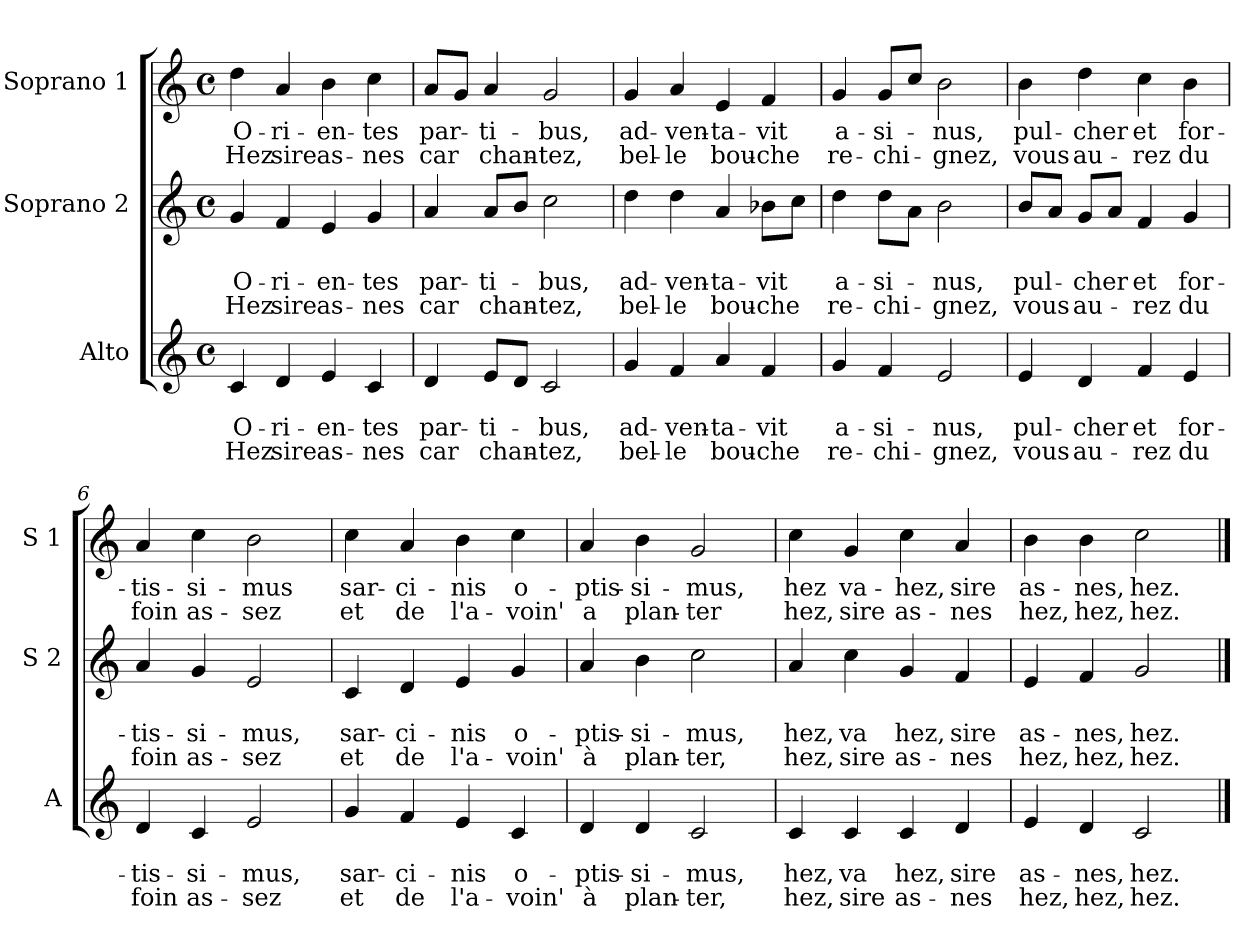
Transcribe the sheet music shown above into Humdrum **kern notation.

**kern	**text	**text	**text	**kern	**text	**text	**text	**kern	**text	**text
*part3	*part3	*part3	*part3	*part2	*part2	*part2	*part2	*part1	*part1	*part1
*staff3	*staff3	*staff3	*staff3	*staff2	*staff2	*staff2	*staff2	*staff1	*staff1	*staff1
*I"Alto	*	*	*	*I"Soprano 2	*	*	*	*I"Soprano 1	*	*
*I'A	*	*	*	*I'S 2	*	*	*	*I'S 1	*	*
*clefG2	*	*	*	*clefG2	*	*	*	*clefG2	*	*
*k[]	*	*	*	*k[]	*	*	*	*k[]	*	*
*C:	*	*	*	*C:	*	*	*	*C:	*	*
*M4/4	*	*	*	*M4/4	*	*	*	*M4/4	*	*
*met(c)	*	*	*	*met(c)	*	*	*	*met(c)	*	*
=1	=1	=1	=1	=1	=1	=1	=1	=1	=1	=1
4c/	.	O-	Hez	4g/	.	O-	Hez	4dd\	O-	Hez
4d/	.	-ri-	sire	4f/	.	-ri-	sire	4a/	-ri-	sire
4e/	.	-en-	as-	4e/	.	-en-	as-	4b\	-en-	as-
4c/	.	-tes	-nes	4g/	.	-tes	-nes	4cc\	-tes	-nes
=2	=2	=2	=2	=2	=2	=2	=2	=2	=2	=2
4d/	.	par-	car	4a/	.	par-	car	8a/L	par-	car
.	.	.	.	.	.	.	.	8g/J	.	.
8e/L	.	-ti-	chan-	8a/L	.	-ti-	chan-	4a/	-ti-	chan-
8d/J	.	.	.	8b/J	.	.	.	.	.	.
2c/	.	-bus,	-tez,	2cc\	.	-bus,	-tez,	2g/	-bus,	-tez,
=3	=3	=3	=3	=3	=3	=3	=3	=3	=3	=3
4g/	.	ad-	bel-	4dd\	.	ad-	bel-	4g/	ad-	bel-
4f/	.	-ven-	-le	4dd\	.	-ven-	-le	4a/	-ven-	-le
4a/	.	-ta-	bou-	4a/	.	-ta-	bou-	4e/	-ta-	bou-
4f/	.	-vit	-che	8b-X\L	.	-vit	-che	4f/	-vit	-che
.	.	.	.	8cc\J	.	.	.	.	.	.
!!LO:LB:g=z
=4	=4	=4	=4	=4	=4	=4	=4	=4	=4	=4
4g/	.	a-	re-	4dd\	.	a-	re-	4g/	a-	re-
4f/	.	-si-	-chi-	8dd\L	.	-si-	-chi-	8g/L	-si-	-chi-
.	.	.	.	8a\J	.	.	.	8cc/J	.	.
2e/	.	-nus,	-gnez,	2b\	.	-nus,	-gnez,	2b\	-nus,	-gnez,
=5	=5	=5	=5	=5	=5	=5	=5	=5	=5	=5
4e/	.	pul-	vous	8b/L	.	pul-	vous	4b\	pul-	vous
.	.	.	.	8a/J	.	.	.	.	.	.
4d/	.	-cher	au-	8g/L	.	-cher	au-	4dd\	-cher	au-
.	.	.	.	8a/J	.	.	.	.	.	.
4f/	.	et	-rez	4f/	.	et	-rez	4cc\	et	-rez
4e/	.	for-	du	4g/	.	for-	du	4b\	for-	du
=6	=6	=6	=6	=6	=6	=6	=6	=6	=6	=6
4d/	.	-tis-	foin	4a/	.	-tis-	foin	4a/	-tis-	foin
4c/	.	-si-	as-	4g/	.	-si-	as-	4cc\	-si-	as-
2e/	.	-mus,	-sez	2e/	.	-mus,	-sez	2b\	-mus	-sez
=7	=7	=7	=7	=7	=7	=7	=7	=7	=7	=7
4g/	.	sar-	et	4c/	.	sar-	et	4cc\	sar-	et
4f/	.	-ci-	de	4d/	.	-ci-	de	4a/	-ci-	de
4e/	.	-nis	l'a-	4e/	.	-nis	l'a-	4b\	-nis	l'a-
4c/	.	o-	-voin'	4g/	.	o-	-voin'	4cc\	o-	-voin'
!!LO:LB:g=z
=8	=8	=8	=8	=8	=8	=8	=8	=8	=8	=8
4d/	.	-ptis-	à	4a/	.	-ptis-	à	4a/	-ptis-	a
4d/	.	-si-	plan-	4b\	.	-si-	plan-	4b\	-si-	plan-
2c/	.	-mus,	-ter,	2cc\	.	-mus,	-ter,	2g/	-mus,	-ter
=9	=9	=9	=9	=9	=9	=9	=9	=9	=9	=9
4c/	.	hez,	hez,	4a/	.	hez,	hez,	4cc\	hez	hez,
4c/	.	va	sire	4cc\	.	va	sire	4g/	va-	sire
4c/	.	hez,	as-	4g/	.	hez,	as-	4cc\	-hez,	as-
4d/	.	sire	-nes	4f/	.	sire	-nes	4a/	sire	-nes
=10	=10	=10	=10	=10	=10	=10	=10	=10	=10	=10
4e/	.	as-	hez,	4e/	.	as-	hez,	4b\	as-	hez,
4d/	.	-nes,	hez,	4f/	.	-nes,	hez,	4b\	-nes,	hez,
2c/	.	hez.	hez.	2g/	.	hez.	hez.	2cc\	hez.	hez.
==	==	==	==	==	==	==	==	==	==	==
*-	*-	*-	*-	*-	*-	*-	*-	*-	*-	*-
